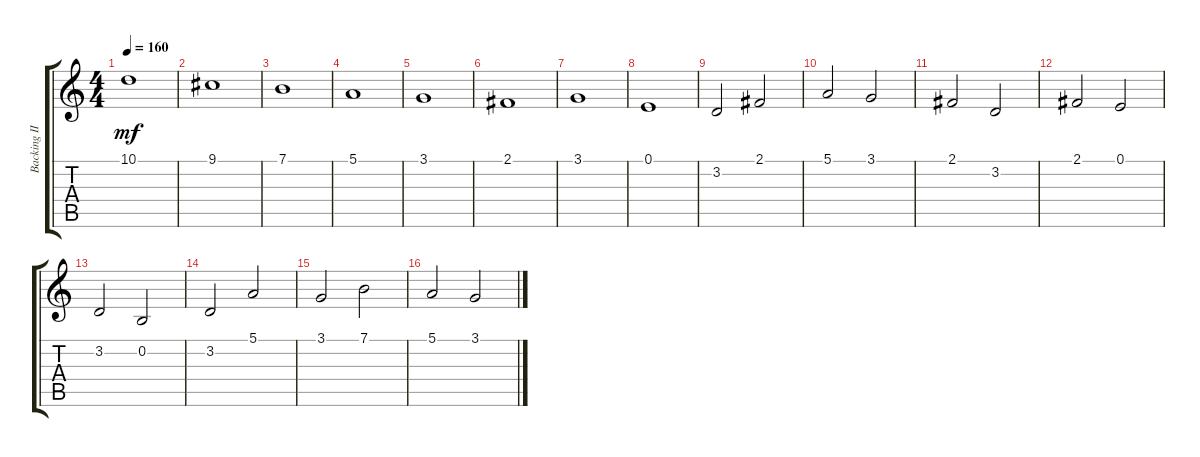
\track ("Backing II" "Backing II") {instrument synthstrings1}
\staff {score tabs}
\tuning (E4 B3 G3 D3 A2 E2) {hide}
\ts (4 4)
\tempo 160
\clef g2
\ks c
10.1.1{dy mf} |
9.1.1 |
7.1.1 |
5.1.1 |
3.1.1 |
2.1.1 |
3.1.1 |
0.1.1 |
3.2.2 2.1.2 |
5.1.2 3.1.2 |
2.1.2 3.2.2 |
2.1.2 0.1.2 |
3.2.2 0.2.2 |
3.2.2 5.1.2 |
3.1.2 7.1.2 |
5.1.2 3.1.2
